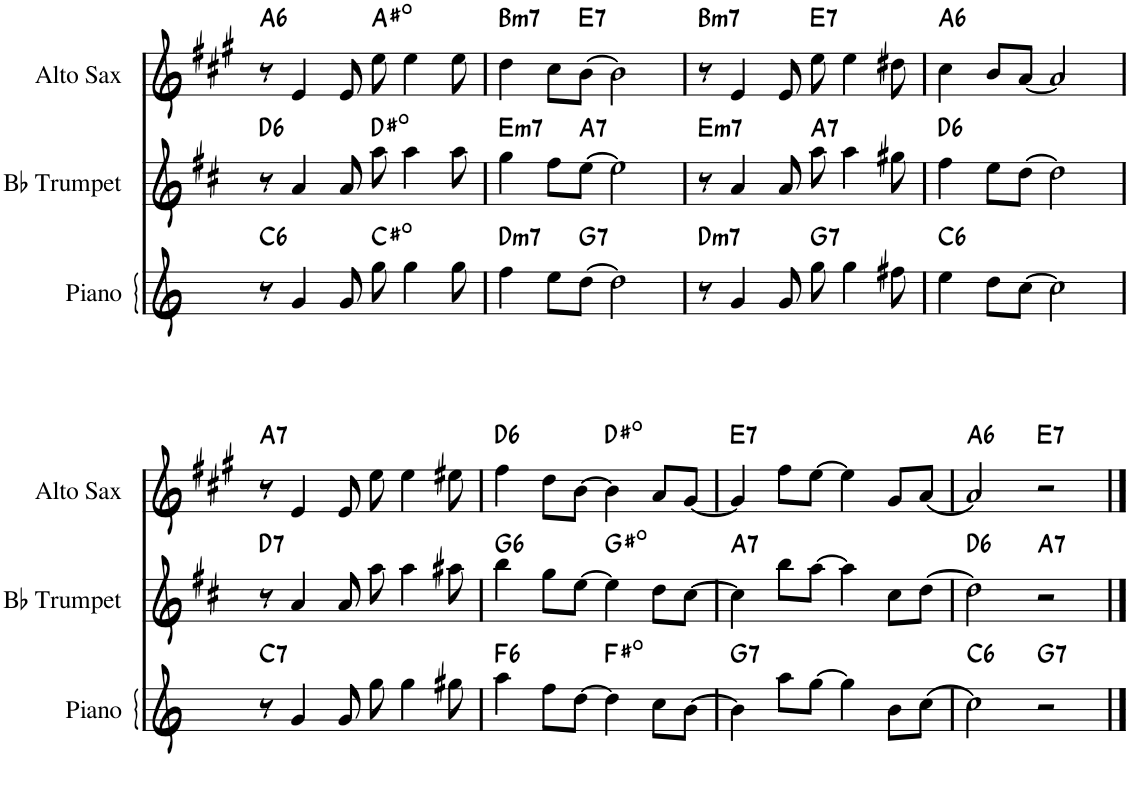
**kern	**harte	**kern	**harte	**kern	**harte
*part3	*part3	*part2	*part2	*part1	*part1
*staff3	*	*staff2	*	*staff1	*
*I"Piano	*	*I"Bb Trumpet	*	*I"Alto Sax	*
*I'Pno.	*	*I'Bb Tpt.	*	*I'Sax	*
!!LO:PB:g=z
*clefG2	*	*clefG2	*	*clefG2	*
*	*	*Trd1c2	*	*Trd5c9	*
*k[]	*	*k[f#c#]	*	*k[f#c#g#]	*
*M4/4	*	*M4/4	*	*M4/4	*
=1	=1	=1	=1	=1	=1
!	!LO:H:kt=6	!	!LO:H:kt=6	!	!LO:H:kt=6
8r	C:maj6	8r	D:maj6	8r	A:maj6
4g/	.	4a/	.	4e/	.
8g/	.	8a/	.	8e/	.
8gg\	C#:dim	8aa\	D#:dim	8ee\	A#:dim
4gg\	.	4aa\	.	4ee\	.
8gg\	.	8aa\	.	8ee\	.
=2	=2	=2	=2	=2	=2
!	!LO:H:kt=m7	!	!LO:H:kt=m7	!	!LO:H:kt=m7
4ff\	D:min7	4gg\	E:min7	4dd\	B:min7
8ee\L	.	8ff#\L	.	8cc#\L	.
!	!LO:H:kt=7	!	!LO:H:kt=7	!	!LO:H:kt=7
[8dd\J	G:7	[8ee\J	A:7	[8b\J	E:7
2dd\]	.	2ee\]	.	2b\]	.
=3	=3	=3	=3	=3	=3
!	!LO:H:kt=m7	!	!LO:H:kt=m7	!	!LO:H:kt=m7
8r	D:min7	8r	E:min7	8r	B:min7
4g/	.	4a/	.	4e/	.
8g/	.	8a/	.	8e/	.
!	!LO:H:kt=7	!	!LO:H:kt=7	!	!LO:H:kt=7
8gg\	G:7	8aa\	A:7	8ee\	E:7
4gg\	.	4aa\	.	4ee\	.
8ff#X\	.	8gg#X\	.	8dd#X\	.
=4	=4	=4	=4	=4	=4
!	!LO:H:kt=6	!	!LO:H:kt=6	!	!LO:H:kt=6
4ee\	C:maj6	4ff#\	D:maj6	4cc#\	A:maj6
8dd\L	.	8ee\L	.	8b/L	.
[8cc\J	.	[8dd\J	.	[8a/J	.
2cc\]	.	2dd\]	.	2a/]	.
!!LO:LB:g=z
=1	=1	=1	=1	=1	=1
!	!LO:H:kt=7	!	!LO:H:kt=7	!	!LO:H:kt=7
8r	C:7	8r	D:7	8r	A:7
4g/	.	4a/	.	4e/	.
8g/	.	8a/	.	8e/	.
8gg\	.	8aa\	.	8ee\	.
4gg\	.	4aa\	.	4ee\	.
8gg#X\	.	8aa#X\	.	8ee#X\	.
=2	=2	=2	=2	=2	=2
!	!LO:H:kt=6	!	!LO:H:kt=6	!	!LO:H:kt=6
4aa\	F:maj6	4bb\	G:maj6	4ff#\	D:maj6
8ff\L	.	8gg\L	.	8dd\L	.
[8dd\J	.	[8ee\J	.	[8b\J	.
4dd\]	F#:dim	4ee\]	G#:dim	4b\]	D#:dim
8cc\L	.	8dd\L	.	8a/L	.
[8b\J	.	[8cc#\J	.	[8g#/J	.
=3	=3	=3	=3	=3	=3
!	!LO:H:kt=7	!	!LO:H:kt=7	!	!LO:H:kt=7
4b\]	G:7	4cc#\]	A:7	4g#/]	E:7
8aa\L	.	8bb\L	.	8ff#\L	.
[8gg\J	.	[8aa\J	.	[8ee\J	.
4gg\]	.	4aa\]	.	4ee\]	.
8b\L	.	8cc#\L	.	8g#/L	.
[8cc\J	.	[8dd\J	.	[8a/J	.
=4	=4	=4	=4	=4	=4
!	!LO:H:kt=6	!	!LO:H:kt=6	!	!LO:H:kt=6
2cc\]	C:maj6	2dd\]	D:maj6	2a/]	A:maj6
!	!LO:H:kt=7	!	!LO:H:kt=7	!	!LO:H:kt=7
2r	G:7	2r	A:7	2r	E:7
==	==	==	==	==	==
*-	*-	*-	*-	*-	*-
